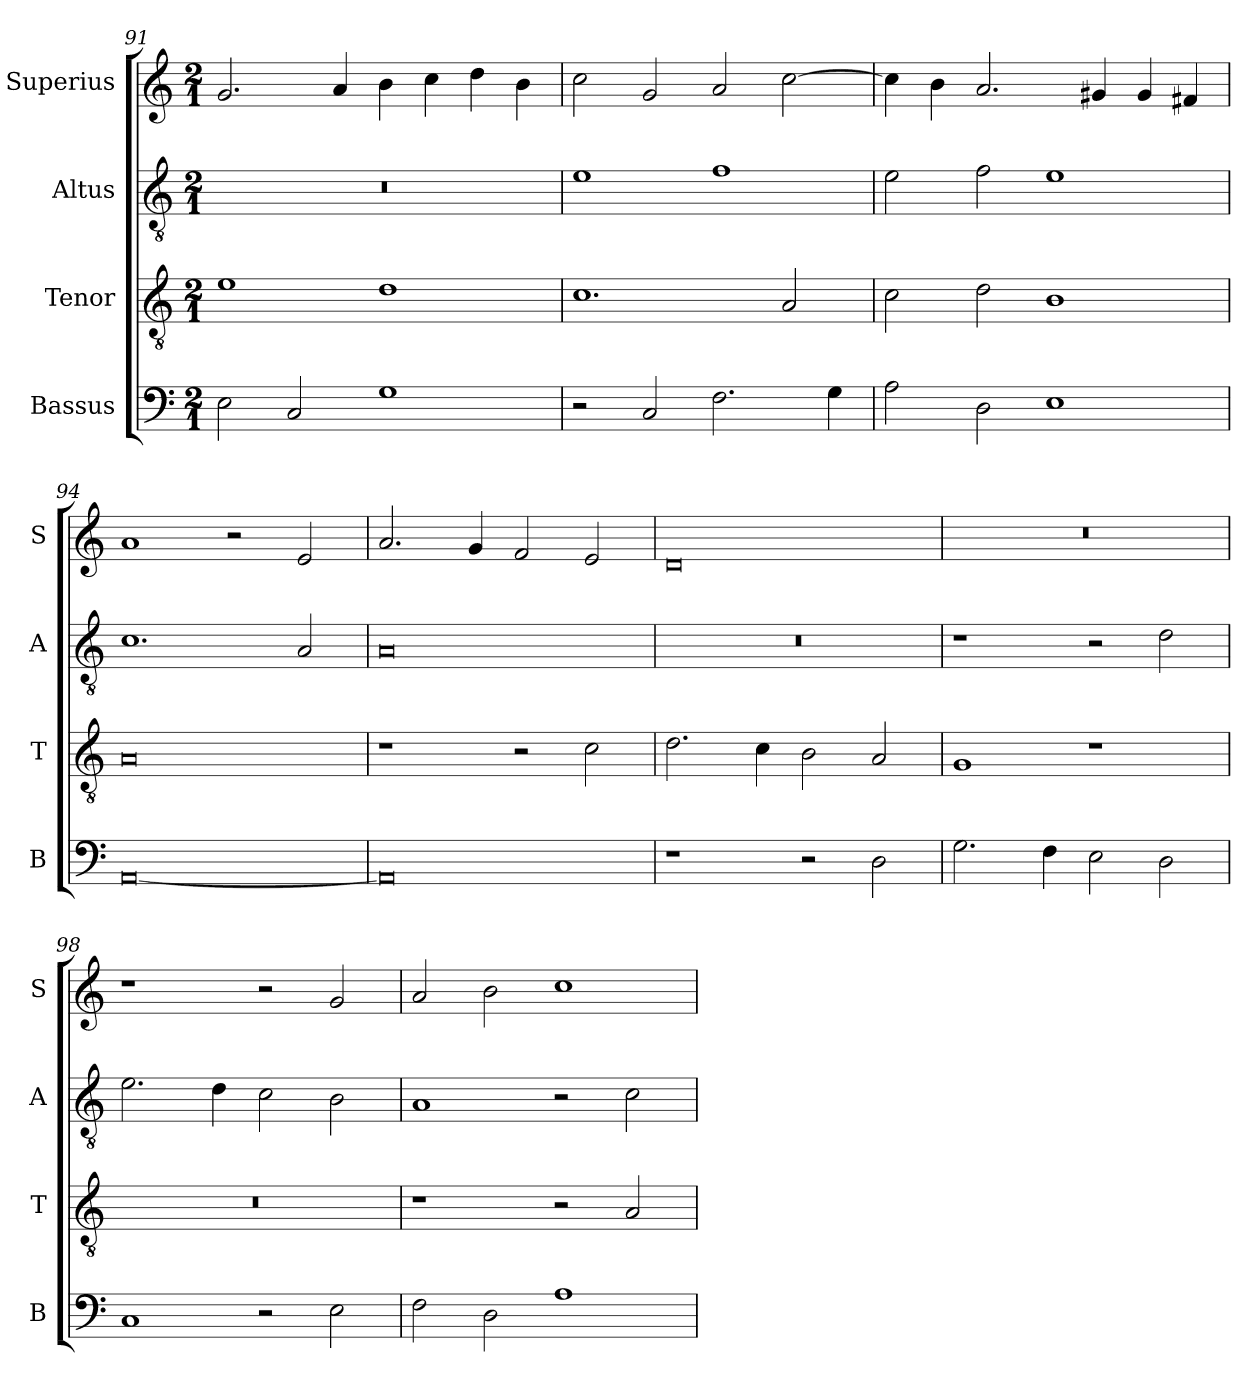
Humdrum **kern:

**kern	**kern	**kern	**kern
*part4	*part3	*part2	*part1
*staff4	*staff3	*staff2	*staff1
*I"Bassus	*I"Tenor	*I"Altus	*I"Superius
*I'B	*I'T	*I'A	*I'S
*clefF4	*clefGv2	*clefGv2	*clefG2
*k[]	*k[]	*k[]	*k[]
*M2/1	*M2/1	*M2/1	*M2/1
=91	=91	=91	=91
2E\	1e	0r	2.g/
2C/	.	.	.
.	.	.	4a/
1G	1d	.	4b\
.	.	.	4cc\
.	.	.	4dd\
.	.	.	4b\
=92	=92	=92	=92
2r	1.c	1e	2cc\
2C/	.	.	2g/
2.F\	.	1f	2a/
.	2A/	.	[2cc\
4G\	.	.	.
=93	=93	=93	=93
2A\	2c\	2e\	4cc\]
.	.	.	4b\
2D\	2d\	2f\	2.a/
1E	1B	1e	.
.	.	.	4g#X/
.	.	.	4g#/
.	.	.	4f#X/
=94	=94	=94	=94
[0AA	0A	1.c	1a
.	.	.	2r
.	.	2A/	2e/
=95	=95	=95	=95
0AA]	1r	0A	2.a/
.	.	.	4g/
.	2r	.	2f/
.	2c\	.	2e/
=96	=96	=96	=96
1r	2.d\	0r	0d
.	4c\	.	.
2r	2B\	.	.
2D\	2A/	.	.
=97	=97	=97	=97
2.G\	1G	1r	0r
4F\	.	.	.
2E\	1r	2r	.
2D\	.	2d\	.
=98	=98	=98	=98
1C	0r	2.e\	1r
.	.	4d\	.
2r	.	2c\	2r
2E\	.	2B\	2g/
=99	=99	=99	=99
2F\	1r	1A	2a/
2D\	.	.	2b\
1A	2r	2r	1cc
.	2A/	2c\	.
=	=	=	=
*-	*-	*-	*-
